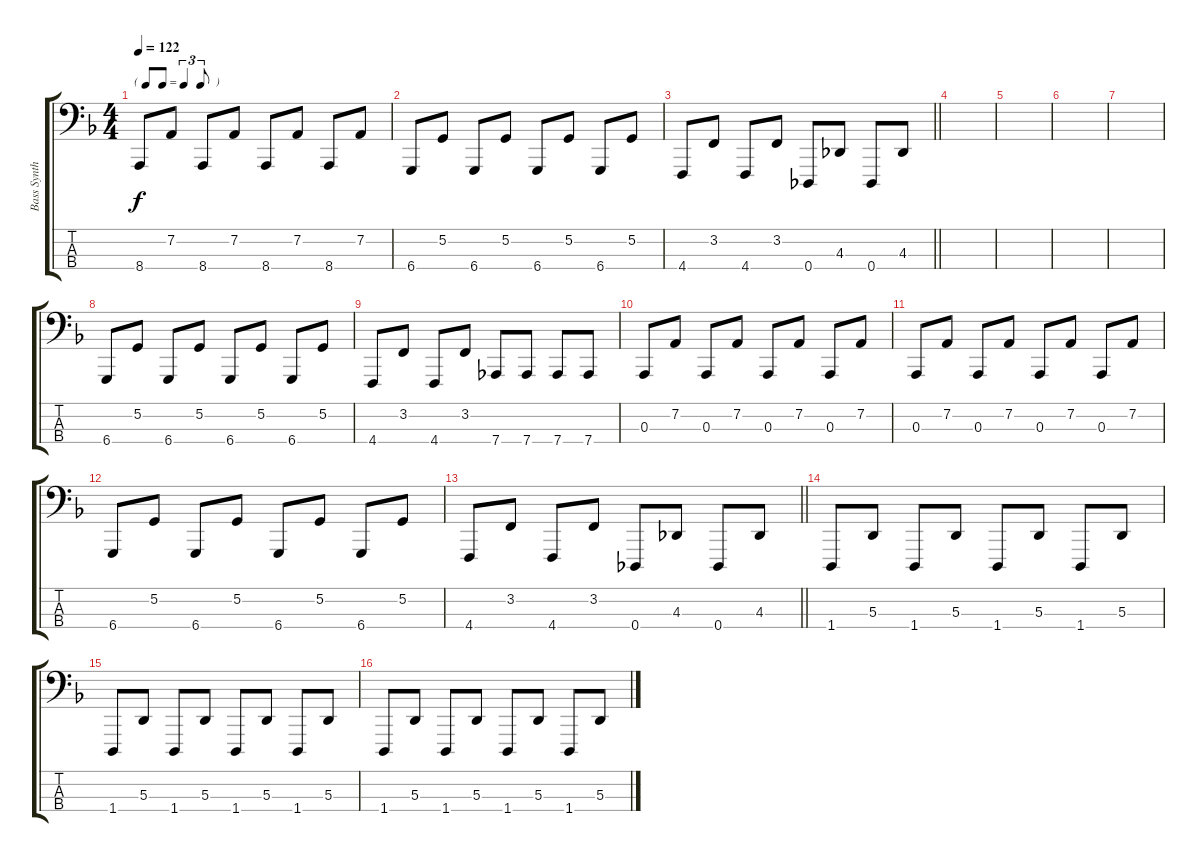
\track ("Bass Synth" "Bass Synth") {instrument lead2sawtooth}
\staff {score tabs}
\tuning (G2 D2 A1 Db1) {hide}
\ts (4 4)
\tf triplet8th
\tempo 122
\clef f4
\ks dminor
8.4.8{dy f} 7.2.8 8.4.8 7.2.8 8.4.8 7.2.8 8.4.8 7.2.8 |
6.4.8 5.2.8 6.4.8 5.2.8 6.4.8 5.2.8 6.4.8 5.2.8 |
\barLineRight lightlight
4.4.8 3.2.8 4.4.8 3.2.8 0.4.8 4.3.8 0.4.8 4.3.8 |
|
|
|
|
6.4.8 5.2.8 6.4.8 5.2.8 6.4.8 5.2.8 6.4.8 5.2.8 |
4.4.8 3.2.8 4.4.8 3.2.8 7.4.8 7.4.8 7.4.8 7.4.8 |
0.3.8 7.2.8 0.3.8 7.2.8 0.3.8 7.2.8 0.3.8 7.2.8 |
0.3.8 7.2.8 0.3.8 7.2.8 0.3.8 7.2.8 0.3.8 7.2.8 |
6.4.8 5.2.8 6.4.8 5.2.8 6.4.8 5.2.8 6.4.8 5.2.8 |
\barLineRight lightlight
4.4.8 3.2.8 4.4.8 3.2.8 0.4.8 4.3.8 0.4.8 4.3.8 |
1.4.8 5.3.8 1.4.8 5.3.8 1.4.8 5.3.8 1.4.8 5.3.8 |
1.4.8 5.3.8 1.4.8 5.3.8 1.4.8 5.3.8 1.4.8 5.3.8 |
1.4.8 5.3.8 1.4.8 5.3.8 1.4.8 5.3.8 1.4.8 5.3.8
